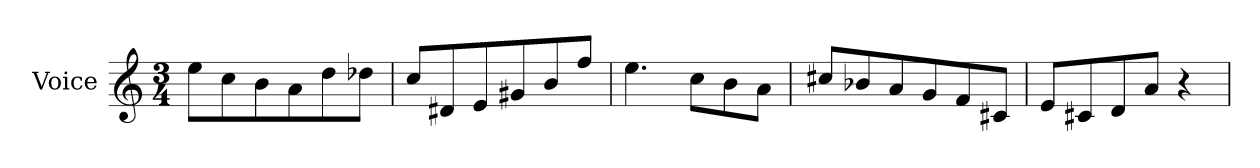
**kern
*part1
*staff1
*I"Voice
*I'Voice
*clefG2
*M3/4
=1
8ee\L
8cc\
8b\
8a\
8dd\
8dd-X\J
=2
8cc/L
8d#X/
8e/
8g#X/
8b/
8ff/J
=3
4.ee\
8cc\L
8b\
8a\J
=4
8cc#X/L
8b-X/
8a/
8g/
8f/
8c#X/J
=5
8e/L
8c#X/
8d/
8a/J
4r
=
*-
